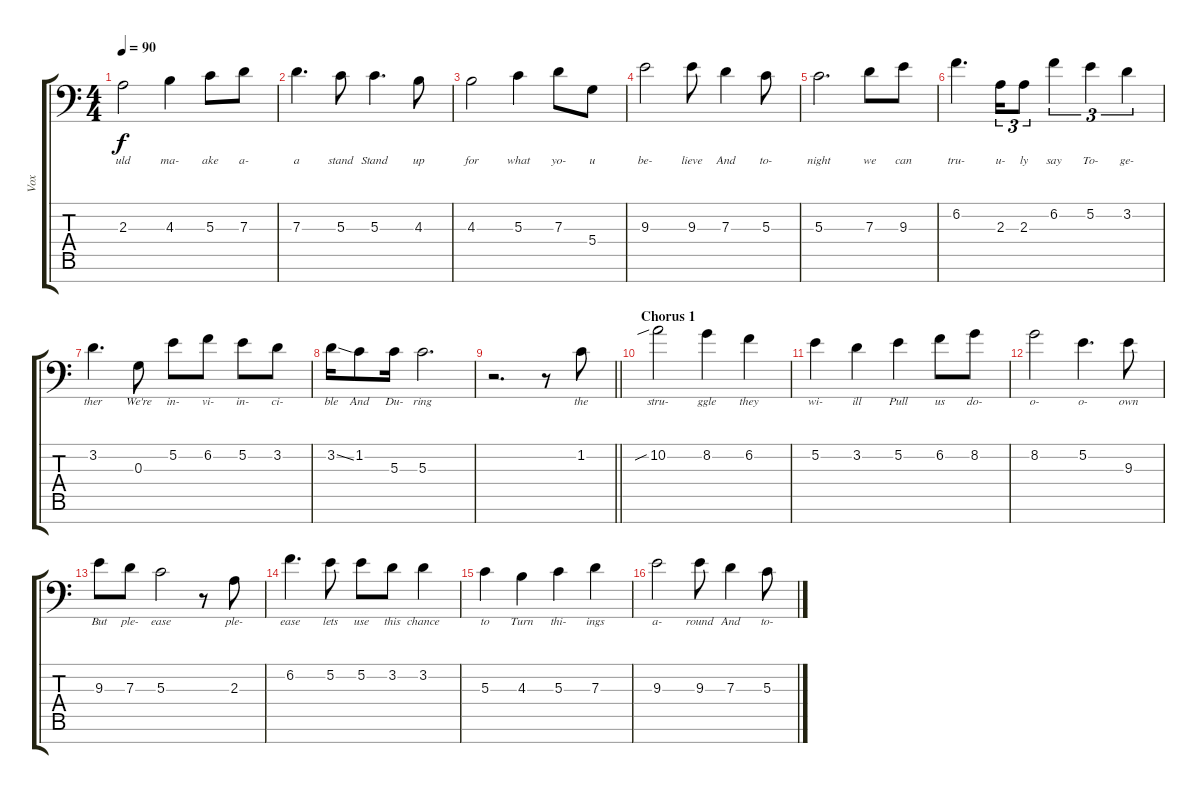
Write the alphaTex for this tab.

\track ("Vox" "Vox") {instrument synthvoice}
\staff {score tabs}
\tuning (E4 B3 G3 D3 A2 E2 C-1) {hide}
\ts (4 4)
\tempo 90
\clef f4
\ks c
2.3.2{lyrics (0 "uld") lyrics (1 "") lyrics (2 "") lyrics (3 "") lyrics (4 "") dy f} 4.3.4{lyrics (0 "ma-") lyrics (1 "") lyrics (2 "") lyrics (3 "") lyrics (4 "")} 5.3.8{lyrics (0 "ake") lyrics (1 "") lyrics (2 "") lyrics (3 "") lyrics (4 "")} 7.3.8{lyrics (0 "a-") lyrics (1 "") lyrics (2 "") lyrics (3 "") lyrics (4 "")} |
7.3.4{d lyrics (0 "a") lyrics (1 "") lyrics (2 "") lyrics (3 "") lyrics (4 "")} 5.3.8{lyrics (0 "stand") lyrics (1 "") lyrics (2 "") lyrics (3 "") lyrics (4 "")} 5.3.4{d lyrics (0 "Stand") lyrics (1 "") lyrics (2 "") lyrics (3 "") lyrics (4 "")} 4.3.8{lyrics (0 "up") lyrics (1 "") lyrics (2 "") lyrics (3 "") lyrics (4 "")} |
4.3.2{lyrics (0 "for") lyrics (1 "") lyrics (2 "") lyrics (3 "") lyrics (4 "")} 5.3.4{lyrics (0 "what") lyrics (1 "") lyrics (2 "") lyrics (3 "") lyrics (4 "")} 7.3.8{lyrics (0 "yo-") lyrics (1 "") lyrics (2 "") lyrics (3 "") lyrics (4 "")} 5.4.8{lyrics (0 "u") lyrics (1 "") lyrics (2 "") lyrics (3 "") lyrics (4 "")} |
9.3.2{lyrics (0 "be-") lyrics (1 "") lyrics (2 "") lyrics (3 "") lyrics (4 "")} 9.3.8{lyrics (0 "lieve") lyrics (1 "") lyrics (2 "") lyrics (3 "") lyrics (4 "")} 7.3.4{lyrics (0 "And") lyrics (1 "") lyrics (2 "") lyrics (3 "") lyrics (4 "")} 5.3.8{lyrics (0 "to-") lyrics (1 "") lyrics (2 "") lyrics (3 "") lyrics (4 "")} |
5.3.2{d lyrics (0 "night") lyrics (1 "") lyrics (2 "") lyrics (3 "") lyrics (4 "")} 7.3.8{lyrics (0 "we") lyrics (1 "") lyrics (2 "") lyrics (3 "") lyrics (4 "")} 9.3.8{lyrics (0 "can") lyrics (1 "") lyrics (2 "") lyrics (3 "") lyrics (4 "")} |
6.2.4{d lyrics (0 "tru-") lyrics (1 "") lyrics (2 "") lyrics (3 "") lyrics (4 "")} 2.3.16{tu (3 2) lyrics (0 "u-") lyrics (1 "") lyrics (2 "") lyrics (3 "") lyrics (4 "")} 2.3.8{tu (3 2) lyrics (0 "ly") lyrics (1 "") lyrics (2 "") lyrics (3 "") lyrics (4 "")} 6.2.4{tu (3 2) lyrics (0 "say") lyrics (1 "") lyrics (2 "") lyrics (3 "") lyrics (4 "")} 5.2.4{tu (3 2) lyrics (0 "To-") lyrics (1 "") lyrics (2 "") lyrics (3 "") lyrics (4 "")} 3.2.4{tu (3 2) lyrics (0 "ge-") lyrics (1 "") lyrics (2 "") lyrics (3 "") lyrics (4 "")} |
3.2.4{d lyrics (0 "ther") lyrics (1 "") lyrics (2 "") lyrics (3 "") lyrics (4 "")} 0.3.8{lyrics (0 "We're") lyrics (1 "") lyrics (2 "") lyrics (3 "") lyrics (4 "")} 5.2.8{lyrics (0 "in-") lyrics (1 "") lyrics (2 "") lyrics (3 "") lyrics (4 "")} 6.2.8{lyrics (0 "vi-") lyrics (1 "") lyrics (2 "") lyrics (3 "") lyrics (4 "")} 5.2.8{lyrics (0 "in-") lyrics (1 "") lyrics (2 "") lyrics (3 "") lyrics (4 "")} 3.2.8{lyrics (0 "ci-") lyrics (1 "") lyrics (2 "") lyrics (3 "") lyrics (4 "")} |
3.2{ss}.16{lyrics (0 "ble") lyrics (1 "") lyrics (2 "") lyrics (3 "") lyrics (4 "")} 1.2.8{lyrics (0 "And") lyrics (1 "") lyrics (2 "") lyrics (3 "") lyrics (4 "")} 5.3.16{lyrics (0 "Du-") lyrics (1 "") lyrics (2 "") lyrics (3 "") lyrics (4 "")} 5.3.2{d lyrics (0 "ring") lyrics (1 "") lyrics (2 "") lyrics (3 "") lyrics (4 "")} |
\barLineRight lightlight
r.2{d} r.8 1.2.8{lyrics (0 "the") lyrics (1 "") lyrics (2 "") lyrics (3 "") lyrics (4 "")} |
\section ("" "Chorus 1")
10.2{sib}.2{lyrics (0 "stru-") lyrics (1 "") lyrics (2 "") lyrics (3 "") lyrics (4 "")} 8.2.4{lyrics (0 "ggle") lyrics (1 "") lyrics (2 "") lyrics (3 "") lyrics (4 "")} 6.2.4{lyrics (0 "they") lyrics (1 "") lyrics (2 "") lyrics (3 "") lyrics (4 "")} |
5.2.4{lyrics (0 "wi-") lyrics (1 "") lyrics (2 "") lyrics (3 "") lyrics (4 "")} 3.2.4{lyrics (0 "ill") lyrics (1 "") lyrics (2 "") lyrics (3 "") lyrics (4 "")} 5.2.4{lyrics (0 "Pull") lyrics (1 "") lyrics (2 "") lyrics (3 "") lyrics (4 "")} 6.2.8{lyrics (0 "us") lyrics (1 "") lyrics (2 "") lyrics (3 "") lyrics (4 "")} 8.2.8{lyrics (0 "do-") lyrics (1 "") lyrics (2 "") lyrics (3 "") lyrics (4 "")} |
8.2.2{lyrics (0 "o-") lyrics (1 "") lyrics (2 "") lyrics (3 "") lyrics (4 "")} 5.2.4{d lyrics (0 "o-") lyrics (1 "") lyrics (2 "") lyrics (3 "") lyrics (4 "")} 9.3.8{lyrics (0 "own") lyrics (1 "") lyrics (2 "") lyrics (3 "") lyrics (4 "")} |
9.3.8{lyrics (0 "But") lyrics (1 "") lyrics (2 "") lyrics (3 "") lyrics (4 "")} 7.3.8{lyrics (0 "ple-") lyrics (1 "") lyrics (2 "") lyrics (3 "") lyrics (4 "")} 5.3.2{lyrics (0 "ease") lyrics (1 "") lyrics (2 "") lyrics (3 "") lyrics (4 "")} r.8 2.3.8{lyrics (0 "ple-") lyrics (1 "") lyrics (2 "") lyrics (3 "") lyrics (4 "")} |
6.2.4{d lyrics (0 "ease") lyrics (1 "") lyrics (2 "") lyrics (3 "") lyrics (4 "")} 5.2.8{lyrics (0 "lets") lyrics (1 "") lyrics (2 "") lyrics (3 "") lyrics (4 "")} 5.2.8{lyrics (0 "use") lyrics (1 "") lyrics (2 "") lyrics (3 "") lyrics (4 "")} 3.2.8{lyrics (0 "this") lyrics (1 "") lyrics (2 "") lyrics (3 "") lyrics (4 "")} 3.2.4{lyrics (0 "chance") lyrics (1 "") lyrics (2 "") lyrics (3 "") lyrics (4 "")} |
5.3.4{lyrics (0 "to") lyrics (1 "") lyrics (2 "") lyrics (3 "") lyrics (4 "")} 4.3.4{lyrics (0 "Turn") lyrics (1 "") lyrics (2 "") lyrics (3 "") lyrics (4 "")} 5.3.4{lyrics (0 "thi-") lyrics (1 "") lyrics (2 "") lyrics (3 "") lyrics (4 "")} 7.3.4{lyrics (0 "ings") lyrics (1 "") lyrics (2 "") lyrics (3 "") lyrics (4 "")} |
9.3.2{lyrics (0 "a-") lyrics (1 "") lyrics (2 "") lyrics (3 "") lyrics (4 "")} 9.3.8{lyrics (0 "round") lyrics (1 "") lyrics (2 "") lyrics (3 "") lyrics (4 "")} 7.3.4{lyrics (0 "And") lyrics (1 "") lyrics (2 "") lyrics (3 "") lyrics (4 "")} 5.3.8{lyrics (0 "to-") lyrics (1 "") lyrics (2 "") lyrics (3 "") lyrics (4 "")}
